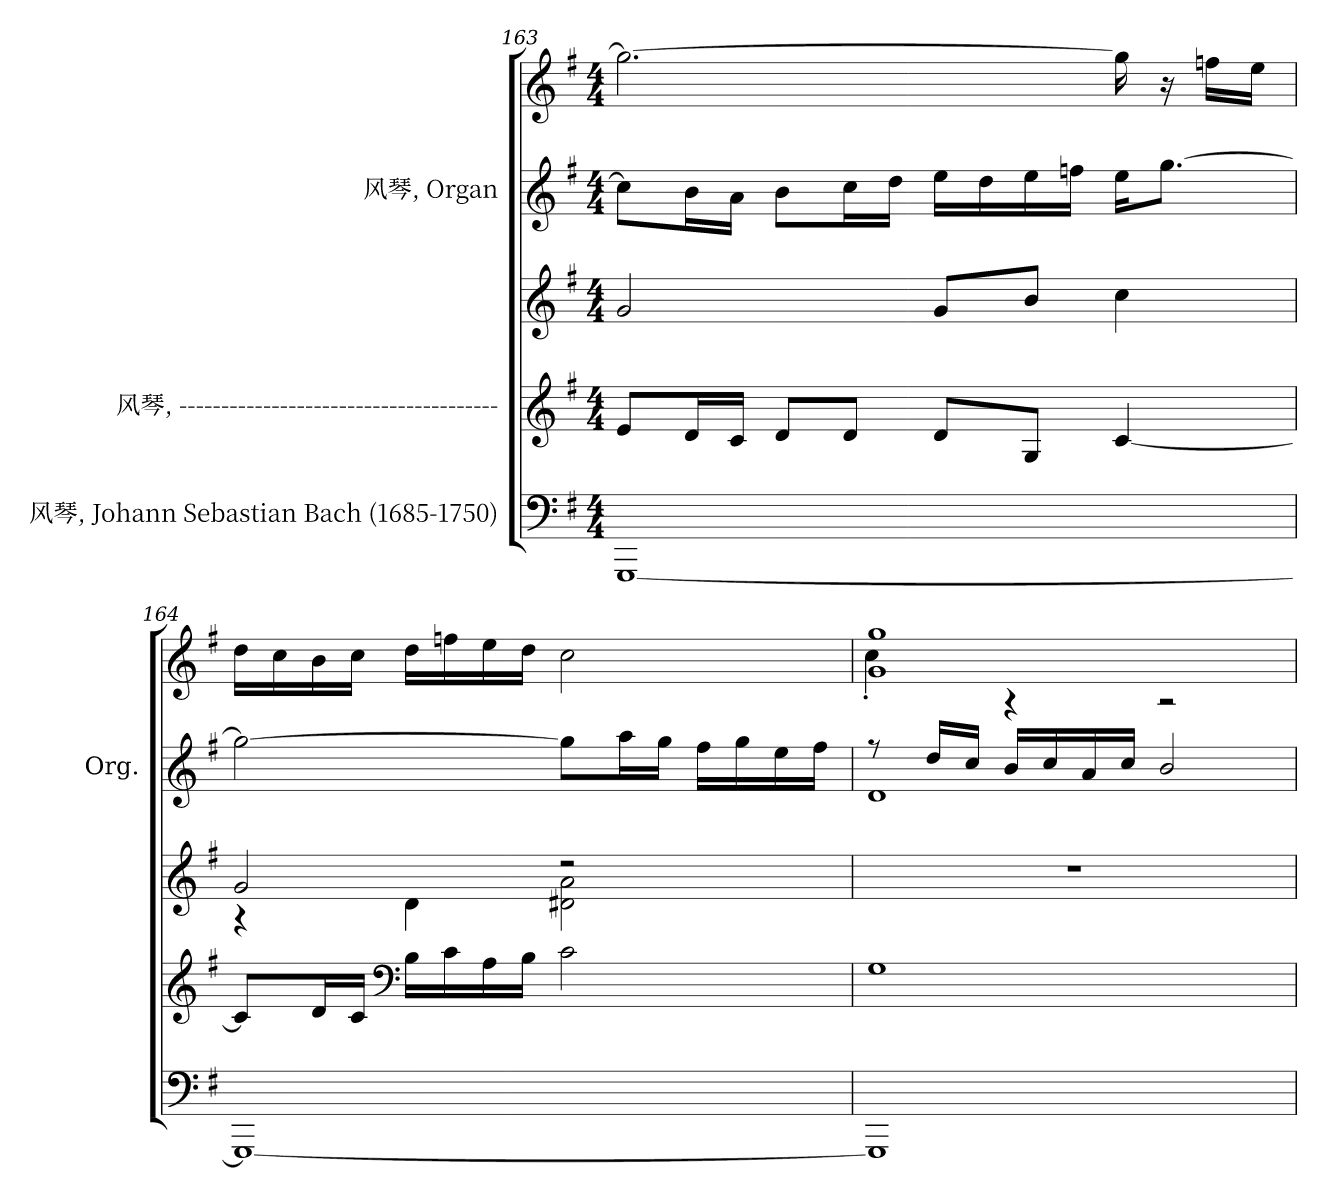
**kern	**kern	**kern	**kern	**kern
*part3	*part2	*part2	*part1	*part1
*staff5	*staff4	*staff3	*staff2	*staff1
*I"风琴, Johann Sebastian Bach   (1685-1750)	*I"风琴, --------------------------------------	*	*I"风琴, Organ	*
*	*	*	*I'Org.	*
!!LO:PB:g=z
*clefF4	*clefG2	*clefG2	*clefG2	*clefG2
*k[f#]	*k[f#]	*k[f#]	*k[f#]	*k[f#]
*M4/4	*M4/4	*M4/4	*M4/4	*M4/4
=163	=163	=163	=163	=163
[1GGG	8e/L	2g/	8cc\L]	2.gg\_
.	16d/L	.	16b\L	.
.	16c/JJ	.	16a\JJ	.
.	8d/L	.	8b\L	.
.	8d/J	.	16cc\L	.
.	.	.	16dd\JJ	.
.	8d/L	8g/L	16ee\LL	.
.	.	.	16dd\	.
.	8G/J	8b/J	16ee\	.
.	.	.	16ffn\JJ	.
.	[4c/	4cc\	16ee\KL	16gg\]
.	.	.	[8.gg\J	16r
.	.	.	.	16ffn\LL
.	.	.	.	16ee\JJ
=164	=164	=164	=164	=164
*	*	*^	*	*
1GGG_	8c/L]	2g/	4r	2gg\_	16dd\LL
.	.	.	.	.	16cc\
.	16d/L	.	.	.	16b\
.	16c/JJ	.	.	.	16cc\JJ
*	*clefF4	*	*	*	*
.	16B\LL	.	4d\	.	16dd\LL
.	16c\	.	.	.	16ffn\
.	16A\	.	.	.	16ee\
.	16B\JJ	.	.	.	16dd\JJ
.	2c\	2r	2d#X\ 2a\	8gg\L]	2cc\
.	.	.	.	16aa\L	.
.	.	.	.	16gg\JJ	.
.	.	.	.	16ff#\LL	.
.	.	.	.	16gg\	.
.	.	.	.	16ee\	.
.	.	.	.	16ff#\JJ	.
*	*	*v	*v	*	*
=165	=165	=165	=165	=165
*	*	*	*	*MM56
*	*	*	*^	*^
1GGG]	1G	1r	8r	1d	1g 1gg	4cc'\
.	.	.	16dd/LL	.	.	.
.	.	.	16cc/JJ	.	.	.
.	.	.	16b/LL	.	.	4r
.	.	.	16cc/	.	.	.
.	.	.	16a/	.	.	.
.	.	.	16cc/JJ	.	.	.
.	.	.	2b/	.	.	2r
*	*	*	*v	*v	*	*
*	*	*	*	*v	*v
=	=	=	=	=
*-	*-	*-	*-	*-
